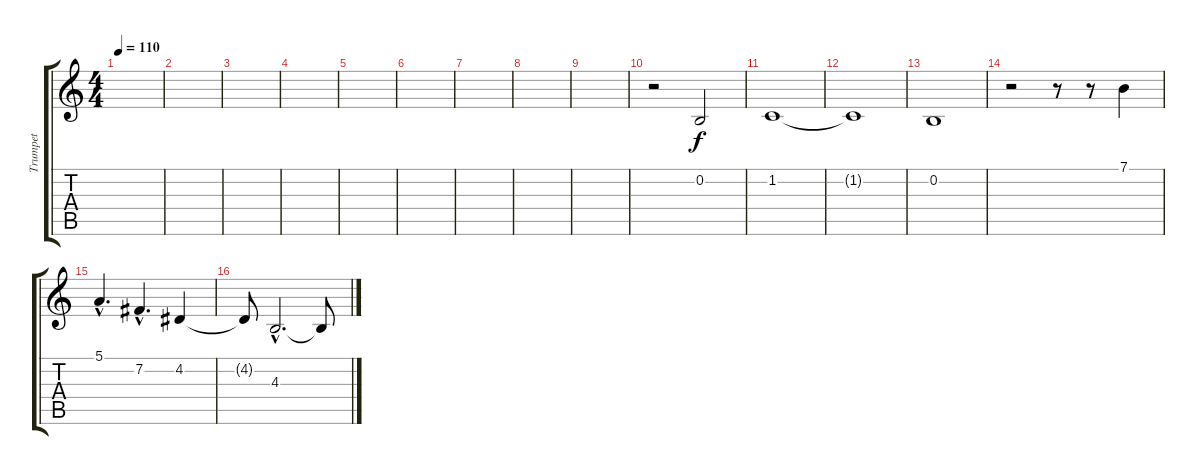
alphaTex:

\track ("Trumpet" "Trumpet") {instrument trumpet}
\staff {score tabs}
\tuning (E4 B3 G3 D3 A2 E2) {hide}
\ts (4 4)
\tempo 110
\clef g2
\ks c
|
|
|
|
|
|
|
|
|
r.2 0.2.2 |
1.2.1 |
1.2{t}.1 |
0.2.1 |
r.2 r.8 r.8 7.1.4 |
5.1{hac}.4{d} 7.2{hac}.4{d} 4.2.4 |
4.2{t}.8 4.3{hac}.2{d} 4.3{t}.8
